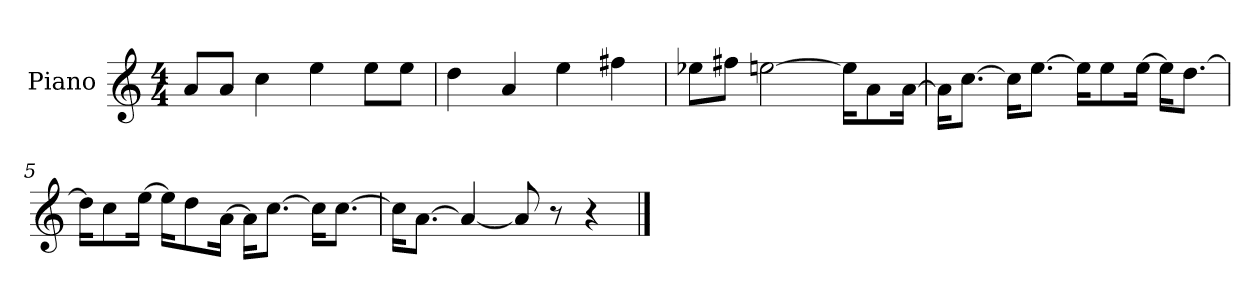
**kern
*part1
*staff1
*I"Piano
*I'P-no
*clefG2
*k[]
*M4/4
*MM90
=1
8a/L
8a/J
4cc\
4ee\
8ee\L
8ee\J
=2
4dd\
4a/
4ee\
4ff#X\
=3
8ee-X\L
8ff#X\J
[2een\
16ee\KL]
8a\
[16a\Jk
=4
16a\KL]
[8.cc\J
16cc\KL]
[8.ee\J
16ee\KL]
8ee\
[16ee\Jk
16ee\KL]
[8.dd\J
=5
16dd\KL]
8cc\
[16ee\Jk
16ee\KL]
8dd\
[16a\Jk
16a\KL]
[8.cc\J
16cc\KL]
[8.cc\J
!!LO:LB:g=z
=6
16cc\KL]
[8.a\J
4a/_
8a/]
8r
4r
==
*-
